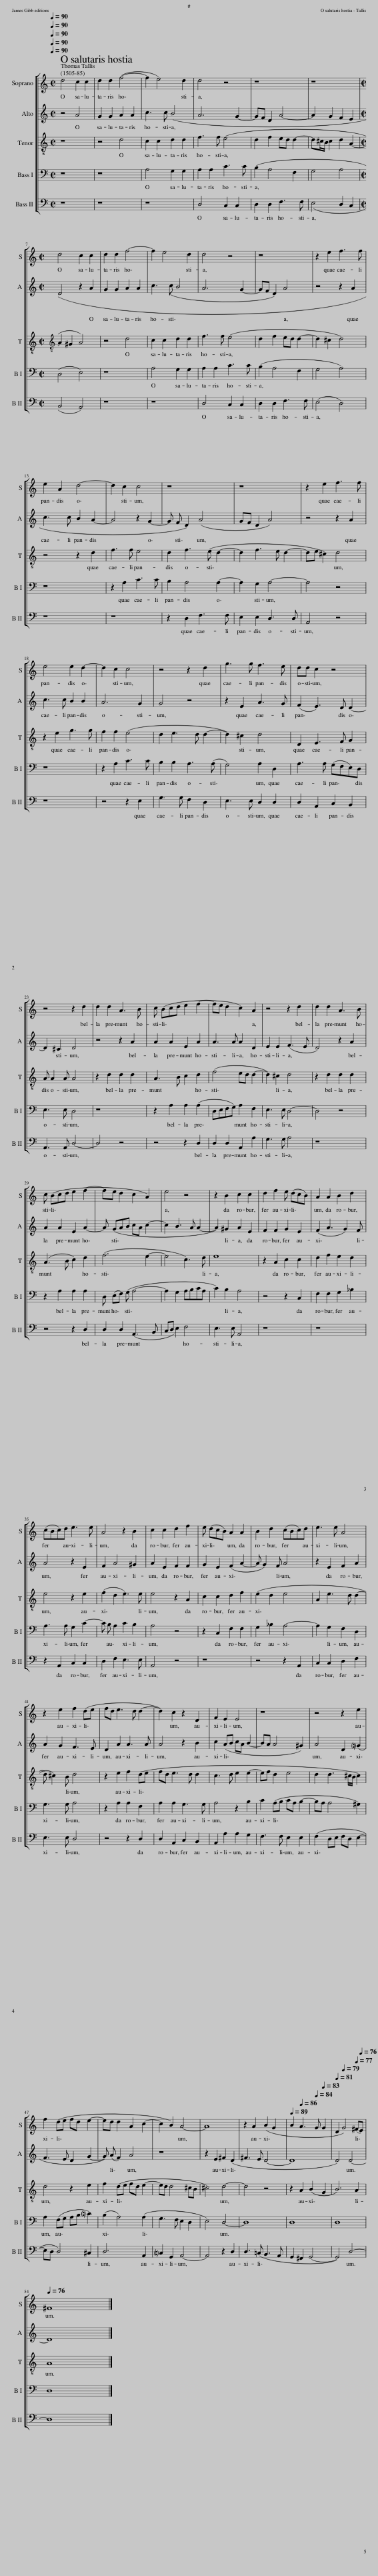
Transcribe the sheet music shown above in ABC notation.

X:1
%%score [ 1 2 3 4 5 ]
L:1/8
Q:1/4=90
M:2/2
I:linebreak $
K:C
V:1 treble
V:2 treble
V:3 treble-8
V:4 bass
V:5 bass
V:1
 d4 c2 c2 | d2 d2 (f4- | f2 e4) d2 | d4 z4 | z8 | %5
 z8 |$[M:2/2] d4 c2 c2 | d2 d2 f4- | f2 e4 d2 | d4 z4 | %10
 z8 | z2 e2 f3 f |$ e2 A2 d4- | d2 c2 c4 | z8 | %15
 z8 | z2 e2 f3 f |$ e4 e2 d2- | d2 c2 c4 | z4 z2 d2 | %20
 g3 g f3 e | dd c2 z4 |$ z4 z2 d2 | d2 d2 A3 B | c (Bcd e2 f2- | %25
 fe d2 c2) A2 | z4 z2 d2 | d2 d2 A3 B |$ c (Bcd e2 f2- | fe d2 c2 A2) | %30
 e4 z4 | z2 B2 c2 c2 | d2 f2 e (dcB) | A2 A2 B2 d2 |$ (cBc)d e3 e | %35
 A4 z2 B2 | c2 c2 d2 f2 | e (dcB) A2 A2 | B2 d2 (cBc)d | e3 e A4 |$ %40
 z2 e2 f2 (de | fd e3 d d2- | d2) c2 z2 D2 | F2 E2 E4 | z8 | %45
 z4 z2 e2 |$ f2 (de fd e2- | ed d2 A2 c2- | c2 B2) A4- | A8 | %50
 z2 A2 (B2 G2 |[Q:1/4=89] B2[Q:1/4=86] A3[Q:1/4=84] G[Q:1/4=83] G2 |[Q:1/4=81] D2[Q:1/4=79] G4)[Q:1/4=77] (^F[Q:1/4=76]E) |$[Q:1/4=76] ^F8 |] %54
V:2
 z4 A4 | G2 G2 A2 A2 | c3 c (B4 | A6 G2- | GF D2 A4- | %5
 A2 G2 F2 E2 |$[M:2/2] D4 z2 A2 | G2 G2 A2 A2 | c3 (c B4 | A6 G2- | %10
 GF D2) A4 | z4 z2 A2 |$ c3 c B2 A2- | A4 z2 G2- | G F D2) (A4 | %15
 GF D2 A4) | z4 z2 A2 |$ c3 c B2 B2 | A6 G2 | G4 z4 | %20
 z2 E2 A3 G | (F2 E3) D D2- |$ D2 ^C2 D4 | z4 z2 A2 | A2 A2 E2 A2 | %25
 A3 A A2 D2 | E2 E2 (F3 E | D4) z2 A2 |$ A2 A2 E2 A2- | A (GAB cA c2- | %30
 c2 B3 A A2- | A2) ^G2 A2 E2 | F2 F2 G2 E2 | (F2 A3 G2) F |$ A4 z2 E2 | %35
 F2 A4 ^G2 | A2 E2 F2 F2 | G2 E2 (F2 A2- | A G2) F A4 | z2 E2 F2 A2 |$ %40
 A2 G2 F3 E | D2 A2 A3 A | A4 z2 B2 | c2 (AB cA B2- | BA A4 ^G2) | %45
 A4 D2 (!courtesy!=G2 |$ F3 E D2 G2- | G) (A F2) A4 | z8 | z2 E2 ^F2 (D2 | %50
 ^F3 E D4- | D8 | D4) D4- |$ D8 |] %54
V:3
 z8 | z4 d4 | c2 c2 d2 d2 | f3 f (e4 | d2 f2 ed d2- | %5
 d^c/B/ c2 d2 A2- |$[M:2/2][K:treble-8] A2 ^G2 A4) | z4 d4 | c2 c2 d2 d2 | f3 f (e4 | %10
 d2 f2 ed d2- | d2 ^c2 d4) |$ z4 z2 d2 | f3 f e4 | d2 f3 (e d2- | %15
 d2 f3 e d2- | de ^c2) d4 |$ z2 e2 g3 g | f2 f2 (e4 | d2 e3 d d2- | %20
 d2) ^c2 d4 | D2 E3 F G2 |$ A A2 A A4 | z2 d2 d2 d2 | A3 B c2 d2 | %25
 (f4 ed d2- | d2) ^c2 d4 | z2 d2 d2 d2 |$ (A3 B c2) d2 | (f6 e2- | %30
 e4 c3) d | e8 | z2 A2 c2 c2 | d2 f2 e2 d2 |$ e4 z2 e2 | %35
 (f2 d2 e3) e | e4 z2 A2 | c2 c2 d2 f2 | (e2 d2 e4 | A2 e3 d d2- |$ %40
 d ^c2) B d4 | z2 e2 f2 (de | fd e3 d d2 | c3 d e2 e2- | ef d2 e4 | %45
 d2 d3 ^c/B/ c2) |$ d4 z2 e2 | f2 (de fd e2- | ed d4 ^cB | ^c4) d4- | %50
 d4 z4 | z2 A2 (B2 G2 | B6) A2 |$ A8 |] %54
V:4
 z8 | z8 | A,4 G,2 G,2 | A,2 A,2 C3 C | (B,2 A,4 F,2 | %5
 G,4 A,4 |$[M:2/2] D,4 E,4) | z8 | A,4 G,2 G,2 | A,2 A,2 C3 C | %10
 (B,2 A,4 F,2 | G,4 A,4) |$ z8 | z2 A,2 C3 C | B,2 A,4 A,2- | %15
 A,2 G,2 A,4- | A,4 z4 |$ z8 | z2 A,2 C3 C | B,2 B,2 A,3 (A, | %20
 G,4) A,2 D,2 | A,3 A, (G,F,E,)D, |$ E,3 E, D,4 | z8 | z2 A,2 A,2 (A,2 | %25
 D,E,F,G,) A,2 F,2 | E,3 E, D,4- | D,4 z4 |$ z2 A,2 A,2 A,2 | D, (E,F,) (G, A,4- | %30
 A,2 G,2 A,B,CA, | C2) B,2 A,4 | z4 z2 C,2 | F,2 F,2 G,2 _B,2 |$ A,3 A, G,2 C2- | %35
 C B, A,2 C2 B,2 | A,4 z4 | z2 C,2 F,2 F,2 | G,2 _B,2 A,4- | A,2 G,2 F,2 D,2 |$ %40
 G,3 G, A,4 | z2 A,2 A,2 F,2 | A,2 A,2 G,3 G, | A,4 z2 B,2 | C2 (A,B, CA, B,2- | %45
 B,A, A,4 ^G,2) |$ A,2 (F,G, A,B, !courtesy!=C2) | (B,2 A,4) (A,2 | G,3 F, E,2 D,2 | E,4) D,4- | %50
 D,8 | D,8 | D,8 |$ D,8 |] %54
V:5
 z8 | z8 | z8 | D,4 C,2 C,2 | D,2 D,2 F,3 F, | %5
 (E,4 D,2 C,2 |$[M:2/2] B,,4 A,,4) | z8 | z8 | D,4 C,2 C,2 | %10
 D,2 D,2 F,3 F, | (E,4 D,4) |$ z8 | z8 | z2 D,2 F,3 F, | %15
 E,2 E,2 D,3 D, | A,,4 z4 |$ z8 | z4 z2 E,2 | G,3 G, F,2 D,2 | %20
 E,3 E, D,2 D,2 | D,2 A,,2 C,2 B,,2 |$ A,,3 A,, D,4- | D,4 z4 | z4 z2 D,2 | %25
 D,2 D,2 A,,2 A,2 | G,3 G, A,4 | z8 |$ z4 z2 D,2 | D,2 D,2 (A,,3 B,, | %30
 C,D, E,2) F,4 | E,3 E, A,,4 | z8 | z8 |$ z2 A,,2 C,2 C,2 | %35
 D,2 F,2 E,3 E, | A,,4 z4 | z8 | z4 z2 A,,2 | C,2 C,2 D,2 F,2 |$ %40
 E,3 E, D,4 | z4 z2 D,2 | D,2 A,,2 C,2 B,,2 | A,,2 A,2 A,2 G,2 | F,3 F, E,2 E,2 | %45
 (F,2 D,E, F,D, E,2- |$ E,D, D,4) ^C,2 | D,6 A,,2 | !courtesy!=C,2 G,,2 A,,4- | A,,4 z2 D,2 | %50
 D,3 (=C, B,,3 A,, | G,,2 ^F,,2 G,,4- | G,,4) D,4- |$ D,8 |] %54
